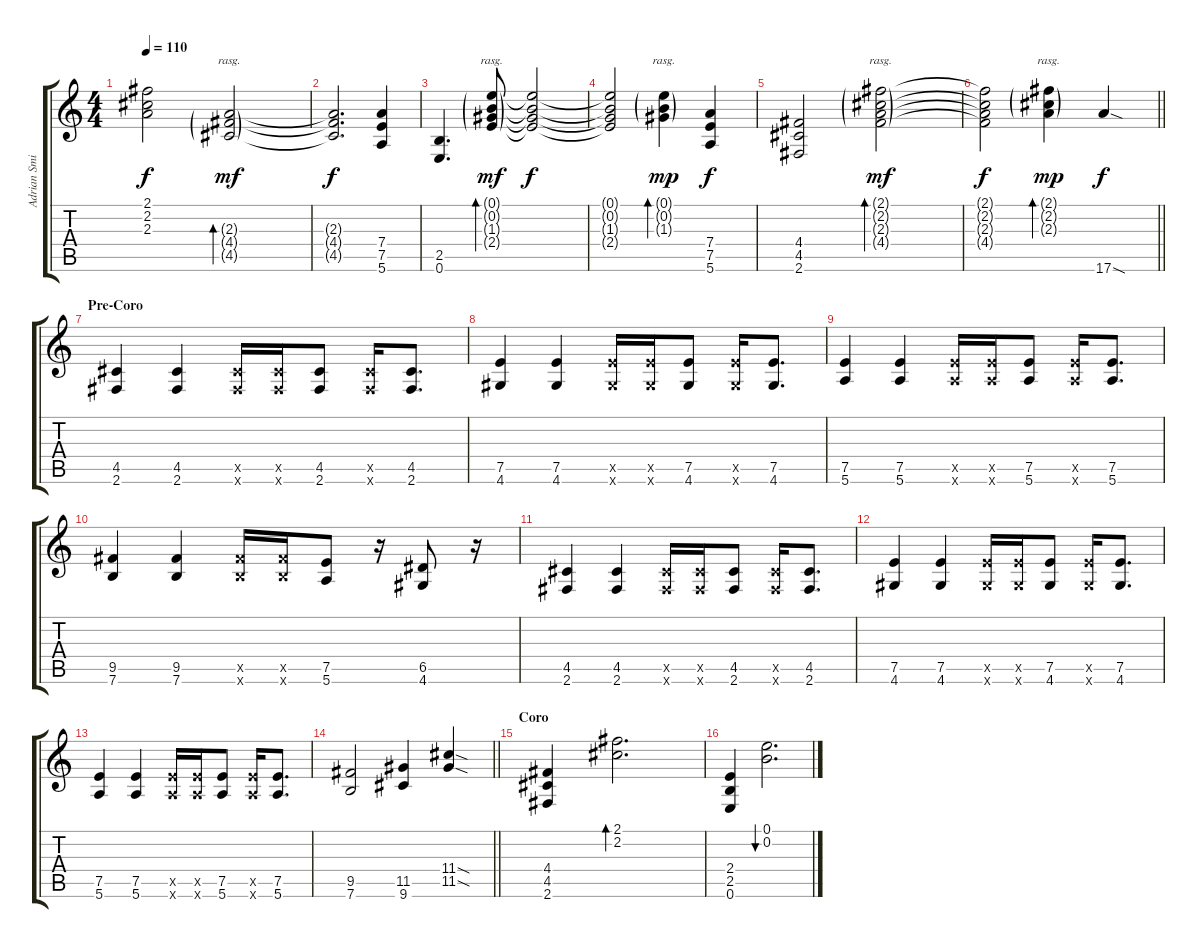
\track ("Adrian Smith" "Adrian Smi") {instrument distortionguitar}
\staff {score tabs}
\tuning (E4 B3 G3 D3 A2 E2) {hide}
\ts (4 4)
\tempo 110
\clef g2
\ks c
(2.1{t} 2.2{t} 2.3{t}).2{dy f} (2.3{g} 4.4{g} 4.5{g}).2{bd 480 rasg ii dy mf} |
(2.3{t} 4.4{t} 4.5{t}).2{d dy f} (7.4 7.5 5.6).4 |
(2.5 0.6).4{d} (0.1{g} 0.2{g} 1.3{g} 2.4{g}).8{bd 480 rasg ii dy mf} (0.1{t} 0.2{t} 1.3{t} 2.4{t}).2{dy f} |
(0.1{t} 0.2{t} 1.3{t} 2.4{t}).2 (0.1{g} 0.2{g} 1.3{g}).4{bd 480 rasg ii dy mp} (7.4 7.5 5.6).4{dy f} |
(4.4 4.5 2.6).2 (2.1{g} 2.2{g} 2.3{g} 4.4{g}).2{bd 480 rasg ii dy mf} |
\barLineRight lightlight
(2.1{t} 2.2{t} 2.3{t} 4.4{t}).2{dy f} (2.1{g} 2.2{g} 2.3{g}).4{bd 480 rasg ii dy mp} 17.6{sod}.4{dy f} |
\section ("" "Pre-Coro")
(4.5 2.6).4 (4.5 2.6).4 (4.5{x} 2.6{x}).16 (4.5{x} 2.6{x}).16 (4.5 2.6).8 (4.5{x} 2.6{x}).16 (4.5 2.6).8{d} |
(7.5 4.6).4 (7.5 4.6).4 (7.5{x} 4.6{x}).16 (7.5{x} 4.6{x}).16 (7.5 4.6).8 (7.5{x} 4.6{x}).16 (7.5 4.6).8{d} |
(7.5 5.6).4 (7.5 5.6).4 (7.5{x} 5.6{x}).16 (7.5{x} 5.6{x}).16 (7.5 5.6).8 (7.5{x} 5.6{x}).16 (7.5 5.6).8{d} |
(9.5 7.6).4 (9.5 7.6).4 (9.5{x} 7.6{x}).16 (9.5{x} 7.6{x}).16 (7.5 5.6).8 r.16 (6.5 4.6).8 r.16 |
(4.5 2.6).4 (4.5 2.6).4 (4.5{x} 2.6{x}).16 (4.5{x} 2.6{x}).16 (4.5 2.6).8 (4.5{x} 2.6{x}).16 (4.5 2.6).8{d} |
(7.5 4.6).4 (7.5 4.6).4 (7.5{x} 4.6{x}).16 (7.5{x} 4.6{x}).16 (7.5 4.6).8 (7.5{x} 4.6{x}).16 (7.5 4.6).8{d} |
(7.5 5.6).4 (7.5 5.6).4 (7.5{x} 5.6{x}).16 (7.5{x} 5.6{x}).16 (7.5 5.6).8 (7.5{x} 5.6{x}).16 (7.5 5.6).8{d} |
\barLineRight lightlight
(9.5 7.6).2 (11.5 9.6).4 (11.4{sod} 11.5{sod}).4 |
\section ("" "Coro")
(4.4 4.5 2.6).4 (2.1 2.2).2{d bd 30} |
(2.4 2.5 0.6).4 (0.1 0.2).2{d bu 30}
